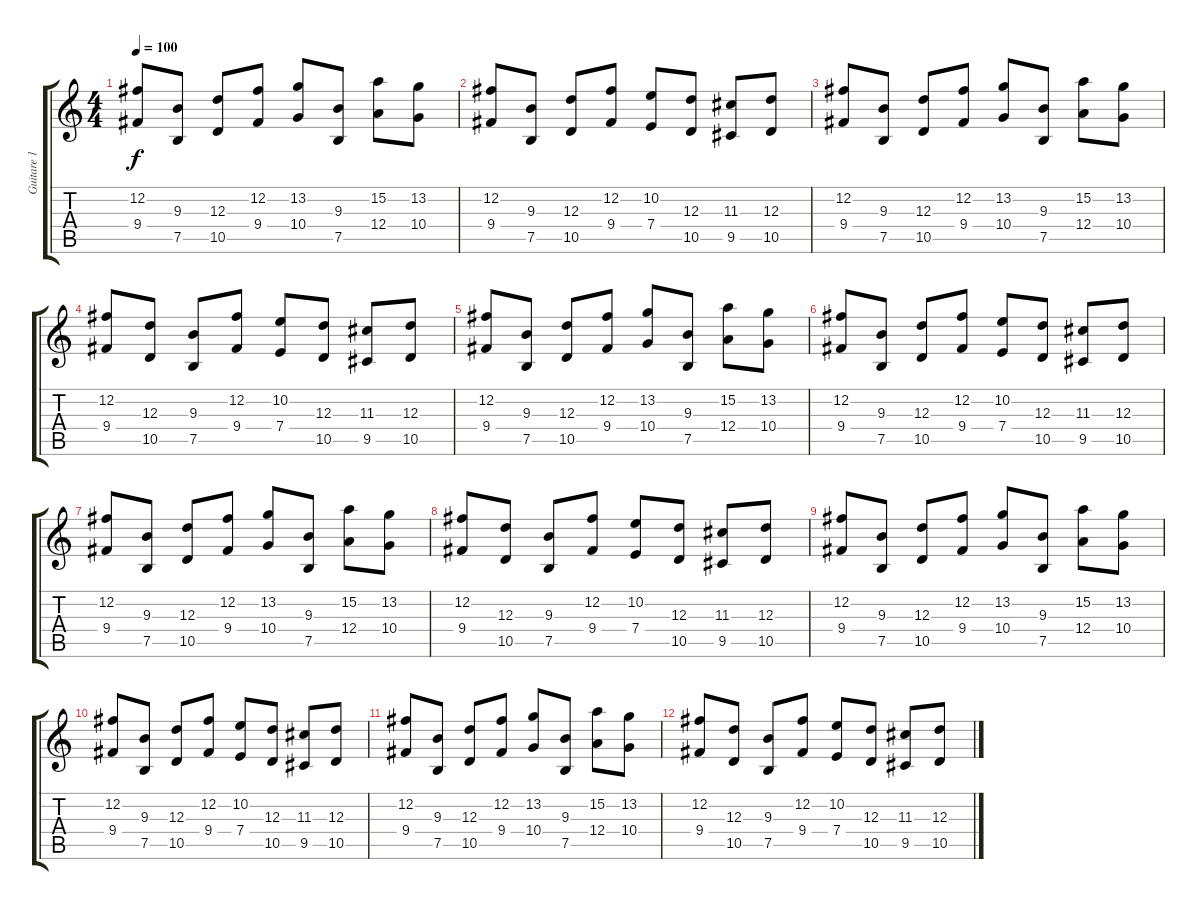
\track ("Guitare 1" "Guitare 1") {instrument distortionguitar}
\staff {score tabs}
\tuning (B3 Gb3 D3 A2 E2 B1) {hide}
\ts (4 4)
\tempo 100
\clef g2
\ks c
(12.2 9.4).8{dy f} (9.3 7.5).8 (12.3 10.5).8 (12.2 9.4).8 (13.2 10.4).8 (9.3 7.5).8 (15.2 12.4).8 (13.2 10.4).8 |
(12.2 9.4).8 (9.3 7.5).8 (12.3 10.5).8 (12.2 9.4).8 (10.2 7.4).8 (12.3 10.5).8 (11.3 9.5).8 (12.3 10.5).8 |
(12.2 9.4).8 (9.3 7.5).8 (12.3 10.5).8 (12.2 9.4).8 (13.2 10.4).8 (9.3 7.5).8 (15.2 12.4).8 (13.2 10.4).8 |
(12.2 9.4).8 (12.3 10.5).8 (9.3 7.5).8 (12.2 9.4).8 (10.2 7.4).8 (12.3 10.5).8 (11.3 9.5).8 (12.3 10.5).8 |
(12.2 9.4).8 (9.3 7.5).8 (12.3 10.5).8 (12.2 9.4).8 (13.2 10.4).8 (9.3 7.5).8 (15.2 12.4).8 (13.2 10.4).8 |
(12.2 9.4).8 (9.3 7.5).8 (12.3 10.5).8 (12.2 9.4).8 (10.2 7.4).8 (12.3 10.5).8 (11.3 9.5).8 (12.3 10.5).8 |
(12.2 9.4).8 (9.3 7.5).8 (12.3 10.5).8 (12.2 9.4).8 (13.2 10.4).8 (9.3 7.5).8 (15.2 12.4).8 (13.2 10.4).8 |
(12.2 9.4).8 (12.3 10.5).8 (9.3 7.5).8 (12.2 9.4).8 (10.2 7.4).8 (12.3 10.5).8 (11.3 9.5).8 (12.3 10.5).8 |
(12.2 9.4).8 (9.3 7.5).8 (12.3 10.5).8 (12.2 9.4).8 (13.2 10.4).8 (9.3 7.5).8 (15.2 12.4).8 (13.2 10.4).8 |
(12.2 9.4).8 (9.3 7.5).8 (12.3 10.5).8 (12.2 9.4).8 (10.2 7.4).8 (12.3 10.5).8 (11.3 9.5).8 (12.3 10.5).8 |
(12.2 9.4).8 (9.3 7.5).8 (12.3 10.5).8 (12.2 9.4).8 (13.2 10.4).8 (9.3 7.5).8 (15.2 12.4).8 (13.2 10.4).8 |
(12.2 9.4).8 (12.3 10.5).8 (9.3 7.5).8 (12.2 9.4).8 (10.2 7.4).8 (12.3 10.5).8 (11.3 9.5).8 (12.3 10.5).8
